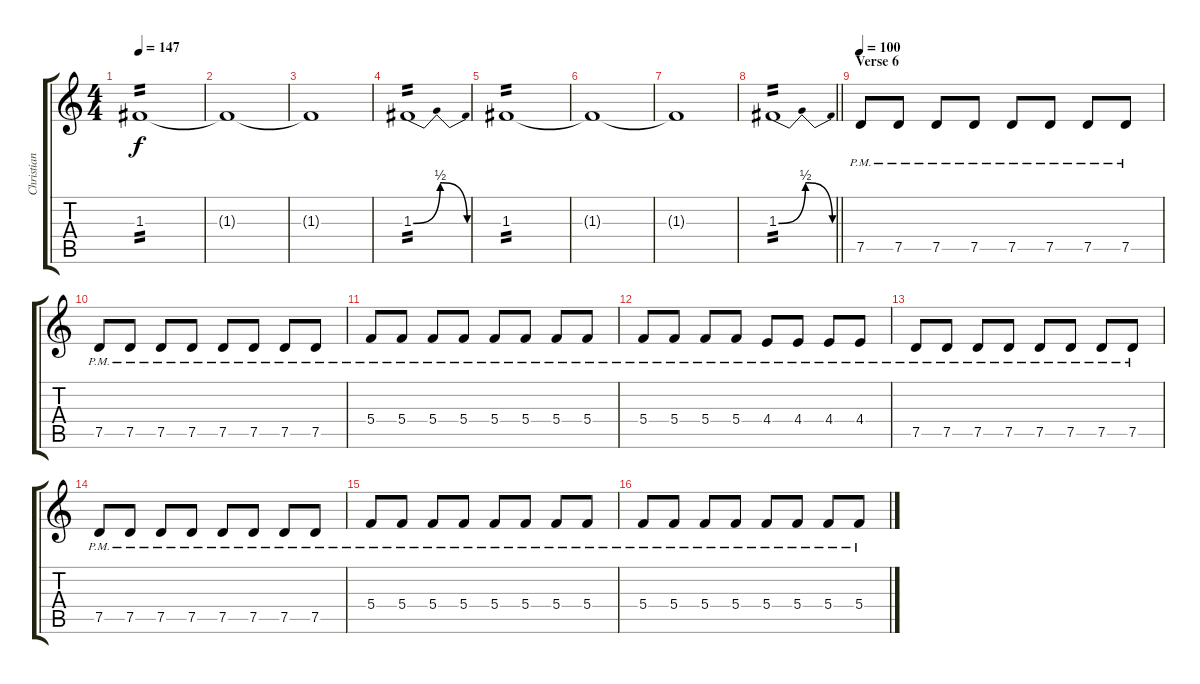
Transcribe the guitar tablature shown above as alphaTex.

\track ("Christian Andreu - LEAD GUITAR" "Christian ") {instrument overdrivenguitar}
\staff {score tabs}
\tuning (D4 A3 F3 C3 G2 D2) {hide}
\ts (4 4)
\tempo 147
\clef g2
\ks c
1.3.1{tp 2 dy f} |
1.3{t}.1 |
1.3{t}.1 |
1.3{be (bendrelease 0 0 30 2 45 2 60 0)}.1{tp 2} |
1.3.1{tp 2} |
1.3{t}.1 |
1.3{t}.1 |
\barLineRight lightlight
1.3{be (bendrelease 0 0 30 2 45 2 60 0)}.1{tp 2} |
\section ("" "Verse 6")
\tempo 100
7.5{pm}.8 7.5{pm}.8 7.5{pm}.8 7.5{pm}.8 7.5{pm}.8 7.5{pm}.8 7.5{pm}.8 7.5{pm}.8 |
7.5{pm}.8 7.5{pm}.8 7.5{pm}.8 7.5{pm}.8 7.5{pm}.8 7.5{pm}.8 7.5{pm}.8 7.5{pm}.8 |
5.4{pm}.8 5.4{pm}.8 5.4{pm}.8 5.4{pm}.8 5.4{pm}.8 5.4{pm}.8 5.4{pm}.8 5.4{pm}.8 |
5.4{pm}.8 5.4{pm}.8 5.4{pm}.8 5.4{pm}.8 4.4{pm}.8 4.4{pm}.8 4.4{pm}.8 4.4{pm}.8 |
7.5{pm}.8 7.5{pm}.8 7.5{pm}.8 7.5{pm}.8 7.5{pm}.8 7.5{pm}.8 7.5{pm}.8 7.5{pm}.8 |
7.5{pm}.8 7.5{pm}.8 7.5{pm}.8 7.5{pm}.8 7.5{pm}.8 7.5{pm}.8 7.5{pm}.8 7.5{pm}.8 |
5.4{pm}.8 5.4{pm}.8 5.4{pm}.8 5.4{pm}.8 5.4{pm}.8 5.4{pm}.8 5.4{pm}.8 5.4{pm}.8 |
5.4{pm}.8 5.4{pm}.8 5.4{pm}.8 5.4{pm}.8 5.4{pm}.8 5.4{pm}.8 5.4{pm}.8 5.4{pm}.8
